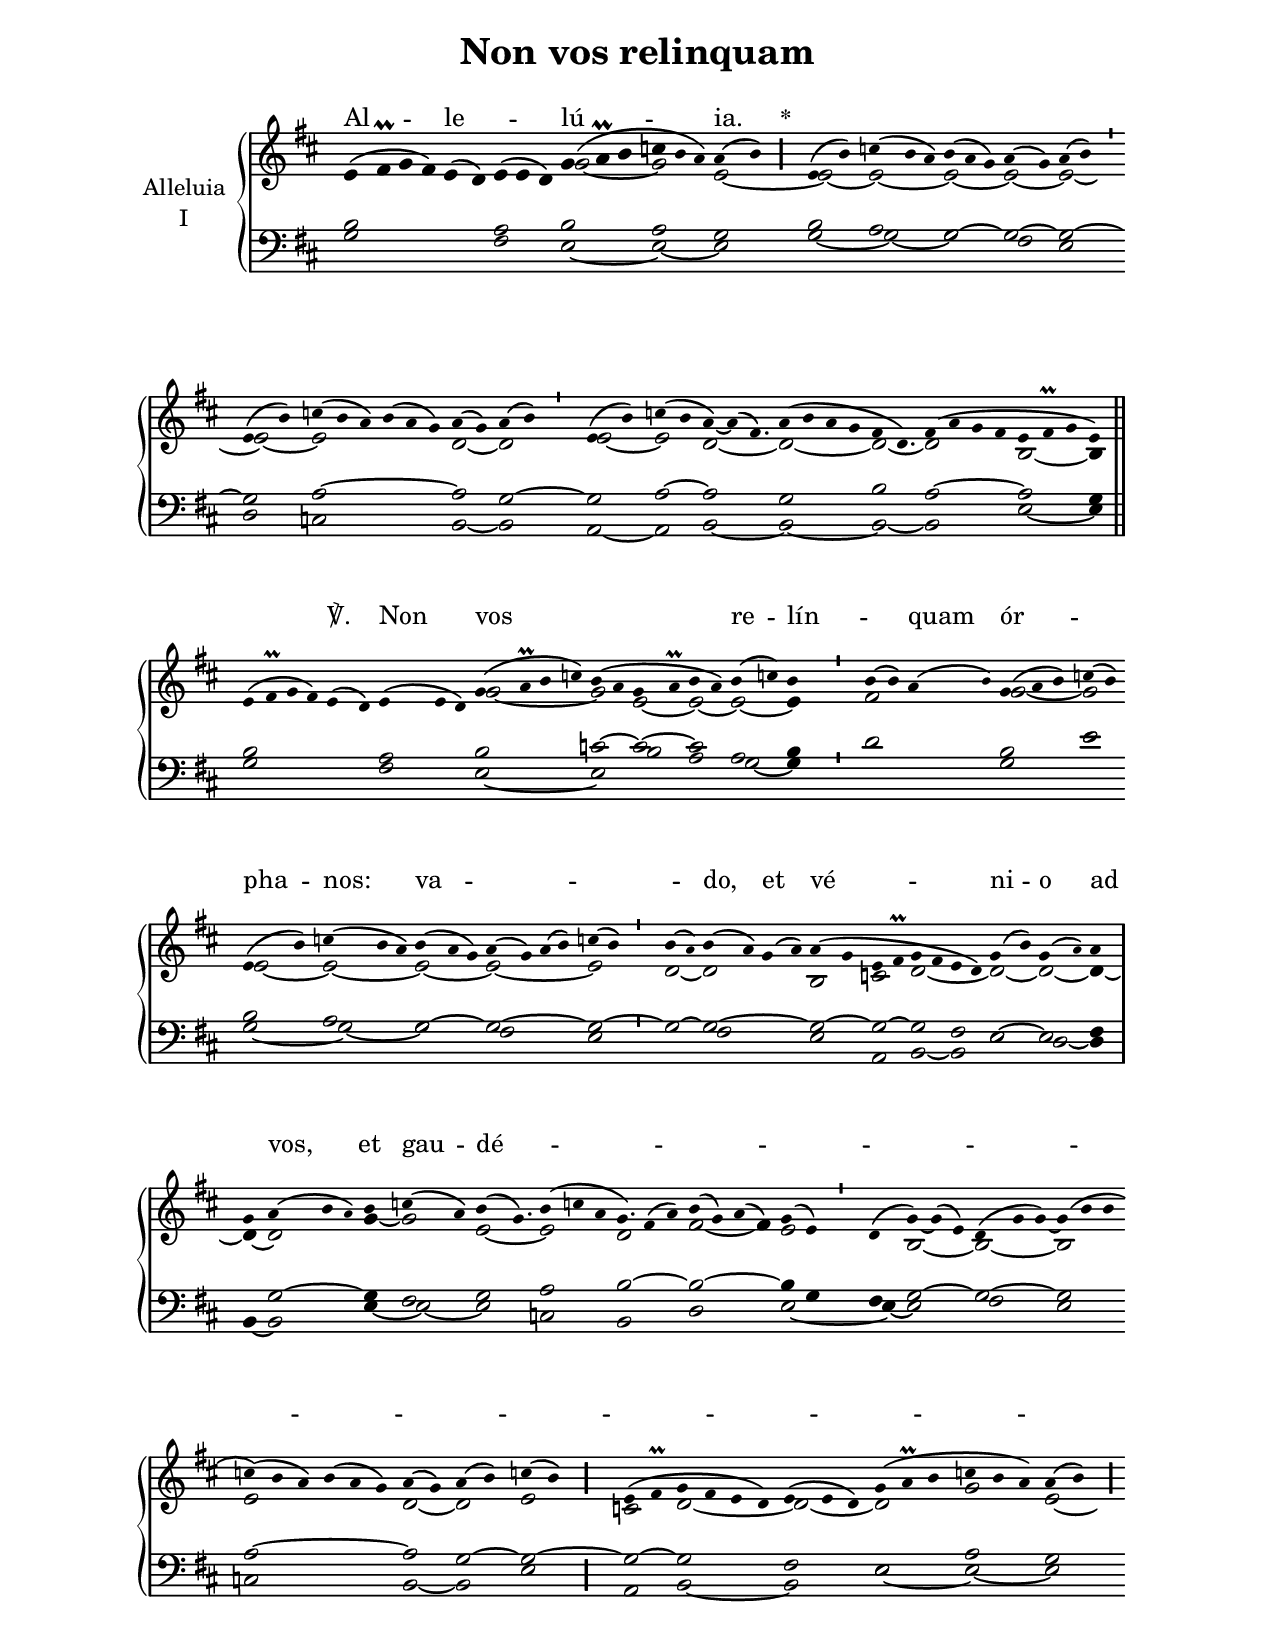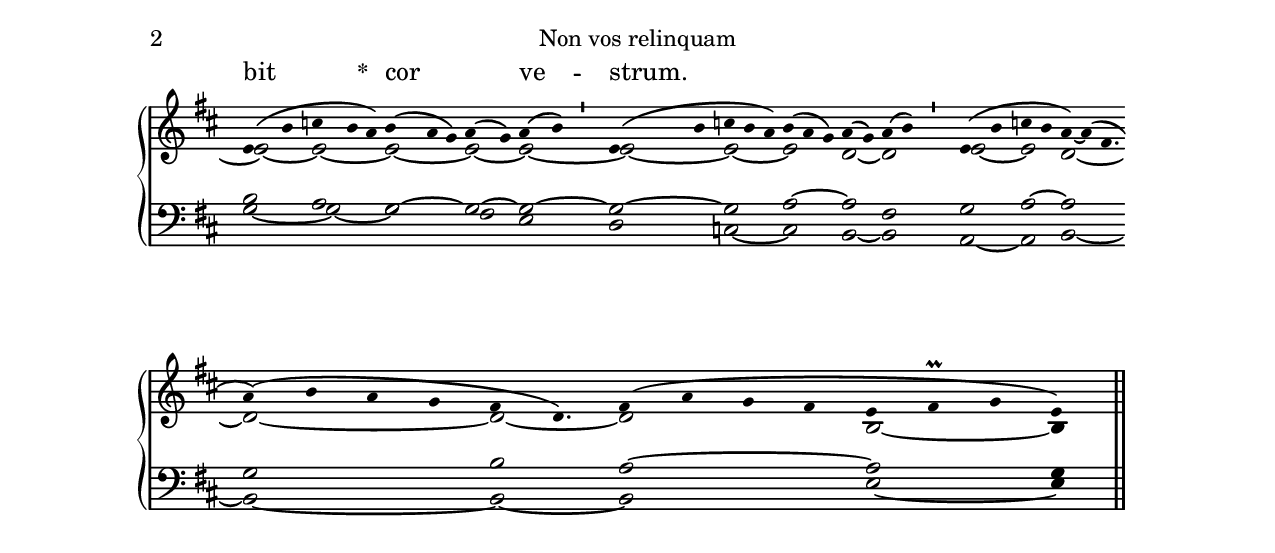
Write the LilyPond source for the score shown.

\version "2.18"
\include "gregorian.ly"
\include "noh2.ily"


%Page reference: page ii.72
%(volume.page)

global = {
 \key e \dorian
 \cadenzaOn 
}

\header {
  title = \markup \center-column {"Non vos relinquam" \vspace #1 }
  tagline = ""
  composer = ""
}

\paper {
 #(include-special-characters)
  oddHeaderMarkup = \markup \fill-line {
    \line {}
    \center-column {
      \on-the-fly #first-page     " "
      \on-the-fly #not-first-page "Non vos relinquam"
    }
    \line { \on-the-fly #print-page-number-check-first \fromproperty #'page:page-number-string }
  }
  evenHeaderMarkup = \markup \fill-line {
    \line { \on-the-fly #print-page-number-check-first \fromproperty #'page:page-number-string }
    \center-column { "Non vos relinquam" }
    \line {}
  }
}

chantText = \lyricmode {
Al -- le -- _ lú -- ia. 
\set stanza = " * " 
_ _ _ _ _ _ _ _ _ _ _ _ _ _ _ ℣. 
Non vos _ re -- lín -- _ quam ór -- _ pha -- nos: 
va -- _ _ _ _ do, et vé -- ni -- o ad _ vos, 
et gau -- dé -- _ _ _ _ _ _ _ _ _ _ _ _ _ _ _ bit 
\set stanza = " * " 
cor _ ve -- strum. 
_ _ _ _ _ _ _ _ _ _ _ _ }

chantMusic = {
\tieDown   e'4 ( fis'\prall g'4 fis'4) e'4 ( d'4) e'4 ( e'4 d'4)  g'4 ( a'\prall b'4 c''4 \tiny b' a' 4) a'4 ( b'4) \divisioMaior
  e'4 ( b'4) c''4 ( b'4 a'4) b'4 ( a'4 g'4) a'4 ( g'4) a'4 ( b'4) \divisioMinima \forceBreak

  e'4 ( b'4) c''4 ( b'4 a'4) b'4 ( a'4 g'4) a'4 ( g'4) a'4 ( b'4) \divisioMinima
  e'4 ( b'4) c''4 ( b'4 a'4) ~ a'4 ( fis'4.) a'4 ( b'4 a'4 g'4 fis'4 d'4.) fis'4 ( a'4 g'4 fis'4 e'4 fis'\prall g'4 e'4) \finalis \forceBreak

 e'4 ( fis'\prall g'4 fis'4) e'4 ( d'4) e'4 ( e'4 d'4)  g'4 ( a'\prall b'4 c''4) b'4 ( a'4 g'4 a'\prall b'4 a'4) b'4 ( c''4) b'4 \divisioMinima
 b'4 ( b'4) a'4 ( \once \tweak #'font-size #-4 b' ) g'4 ( a'4 b'4)  c''4 ( b'4) \divisioMaxima \forceBreak

  e'4 ( b'4) c''4 ( b'4 a'4) b'4 ( a'4 g'4) a'4 ( g'4) a'4 ( b'4) c''4 ( b'4) \divisioMinima
 b'4 ( \once \tweak #'font-size #-4 a' ) b'4 ( a'4) g'4 ( a'4) a'4 ( g'4 e'4 fis'\prall g'4 fis'4 e'4 d'4) g'4 ( b'4) g'4 ( \once \tweak #'font-size #-4 a' ) a'4 \divisioMaxima \forceBreak

 g'4 a'4 ( b'4 \once \tweak #'font-size #-4 a' )  b'4 c''4 ( a'4) b'4 ( g'4.) b'4 ( c''4 a'4 g'4.) fis'4 ( a'4) b'4 ( g'4) a'4 ( fis'4) g'4 ( e'4) \divisioMinima
  d'4 ( g'4) ~ g'4 ( e'4) d'4 ( g'4 g'4) ~ g'4 ( b'4 b'4 \forceBreak
) c''4 ( b'4 a'4) b'4 ( a'4 g'4) a'4 ( g'4) a'4 ( b'4) c''4 ( b'4) \divisioMaior
 e'4 ( fis'\prall g'4 fis'4 e'4 d'4) e'4 ( e'4 d'4)  g'4 ( a'\prall b'4 c''4 b'4 a'4) a'4 ( b'4) \divisioMaior \forceBreak

  e'4 ( b'4 c''4 b'4 a'4) b'4 ( a'4 g'4) a'4 ( g'4) a'4 ( b'4) \divisioMinima
  e'4 ( b'4 c''4 b'4 a'4) b'4 ( a'4 g'4) a'4 ( g'4) a'4 ( b'4) \divisioMinima
  e'4 ( b'4 c''4 b'4 a'4) ~ a'4 ( fis'4. \forceBreak
) a'4 ( b'4 a'4 g'4 fis'4 d'4.) fis'4 ( a'4 g'4 fis'4 e'4 fis'\prall g'4 e'4) \finalis

}

altoMusic = {
r2*9/2 g'2*3/2 ~ g'2*3/2 e'2 ~ e'2 ~ e'2*3/2 ~ e'2*3/2 ~ e'2 ~ e'2 ~ e'2 ~ e'2*6/2 d'2 ~ d'2 e'2 ~ e'2 d'2*7/4 ~ d'2*4/2 ~ d'2*5/4 ~ d'2*4/2 b2*3/2 ~ b4 \finalis
r2*9/2 g'2*4/2 ~ g'2 e'2 ~ e'2 ~ e'2 ~ e'4 \divisioMinima
fis'2*4/2 g'2*3/2 ~ g'2 e'2 ~ e'2*3/2 ~ e'2*3/2 ~ e'2*4/2 ~ e'2 \divisioMinima
d'2 ~ d'2*4/2 b2 c'2 d'2*4/2 ~ d'2 ~ d'2 ~ d'4 ~ \divisioMaxima
d'4 ~ d'2*3/2 g'4 ~ g'2 e'2*5/4 ~ e'2*3/2 d'2*7/4 fis'2*3/2 ~ fis'4 e'2 r4 b2*3/2 ~ b2*3/2 ~ b2*3/2 e'2*6/2 d'2 ~ d'2 e'2 \divisioMaior
c'2 d'2*4/2 ~ d'2*3/2 ~ d'2*3/2 g'2*3/2 e'2 ~ e'2 ~ e'2*3/2 ~ e'2*3/2 ~ e'2 ~ e'2 ~ e'2 ~ e'2*3/2 ~ e'2*3/2 d'2 ~ d'2 e'2 ~ e'2 d'2*7/4 ~ d'2*4/2 ~ d'2*5/4 ~ d'2*4/2 b2*3/2 ~ b4 \finalis
}

tenorMusic = {
b2*6/2 a2*3/2 b2*3/2 a2*3/2 g2 b2 a2*3/2 g2*3/2 ~ g2 ~ g2 ~ g2 a2*6/2 ~ a2 g2 ~ g2 a2 ~ a2*7/4 g2*4/2 b2*5/4 a2*4/2 ~ a2*3/2 g4 \finalis
b2*6/2 a2*3/2 b2*4/2 c'2 ~ c'2 ~ c'2 a2 b4 \divisioMinima
d'2*4/2 b2*3/2 e'2 b2 a2*3/2 g2*3/2 ~ g2*4/2 ~ g2 ~ \divisioMinima
g2 ~ g2*4/2 ~ g2 ~ g2 ~ g2 fis2 e2 ~ e2 fis4 \divisioMaxima
r4 g2*3/2 ~ g4 fis2 g2*5/4 a2*3/2 b2*7/4 ~ b2*4/2 ~ b4 g4 fis4 g2*3/2 ~ g2*3/2 ~ g2*3/2 a2*6/2 ~ a2 g2 ~ g2 ~ \divisioMaior
g2 ~ g2*4/2 fis2*3/2 e2*3/2 a2*3/2 g2 b2 a2*3/2 g2*3/2 ~ g2 ~ g2 ~ g2 ~ g2*3/2 a2*3/2 ~ a2 fis2 g2 a2 ~ a2*7/4 g2*4/2 b2*5/4 a2*4/2 ~ a2*3/2 g4 \finalis
}

bassMusic = {
g2*6/2 fis2*3/2 e2*3/2 ~ e2*3/2 ~ e2 g2 ~ g2*3/2 ~ g2*3/2 fis2 e2 d2 c2*6/2 b,2 ~ b,2 a,2 ~ a,2 b,2*7/4 ~ b,2*4/2 ~ b,2*5/4 ~ b,2*4/2 e2*3/2 ~ e4 \finalis
g2*6/2 fis2*3/2 e2*4/2 ~ e2 b2 a2 g2 ~ g4 \divisioMinima
r2*4/2 g2*3/2 e'2 g2 ~ g2*3/2 ~ g2*3/2 fis2*4/2 e2 \divisioMinima
r2 fis2*4/2 e2 a,2 b,2 ~ b,2 e2 d2 ~ d4 \divisioMaxima
b,4 ~ b,2*3/2 e4 ~ e2 ~ e2*5/4 c2*3/2 b,2*7/4 d2*4/2 e2 ~ e4 ~ e2*3/2 fis2*3/2 e2*3/2 c2*6/2 b,2 ~ b,2 e2 \divisioMaior
a,2 b,2*4/2 ~ b,2*3/2 e2*3/2 ~ e2*3/2 ~ e2 g2 ~ g2*3/2 ~ g2*3/2 fis2 e2 d2 c2*3/2 ~ c2*3/2 b,2 ~ b,2 a,2 ~ a,2 b,2*7/4 ~ b,2*4/2 ~ b,2*5/4 ~ b,2*4/2 e2*3/2 ~ e4 \finalis
}

voiceLines = {
\voiceLineStyle


}

\score{
  <<
    \new GrandStaff <<
      \set GrandStaff.autoBeaming = ##f
      \set GrandStaff.instrumentName = \markup \center-column {
        "Alleluia"
        "I"
      }
      \new Staff = up <<
        \new Voice = "chant" {
          \voiceOne \global \chantMusic
        }
        \new Voice {
          \voiceTwo \global \altoMusic
        }
      >>

      \new Staff = down <<
        \clef bass
        \new Voice {
          \voiceOne \global \tenorMusic
        }
        \new Voice {
          \voiceTwo \global \bassMusic
        }
	\new Voice {
        \voiceThree \global \voiceLines
        }
      >>
    >>
    \new Lyrics \lyricsto chant {
      \chantText
    }
  >>
  \layout{
  }
  \midi{
    \tempo 4 = 125
  }
}
